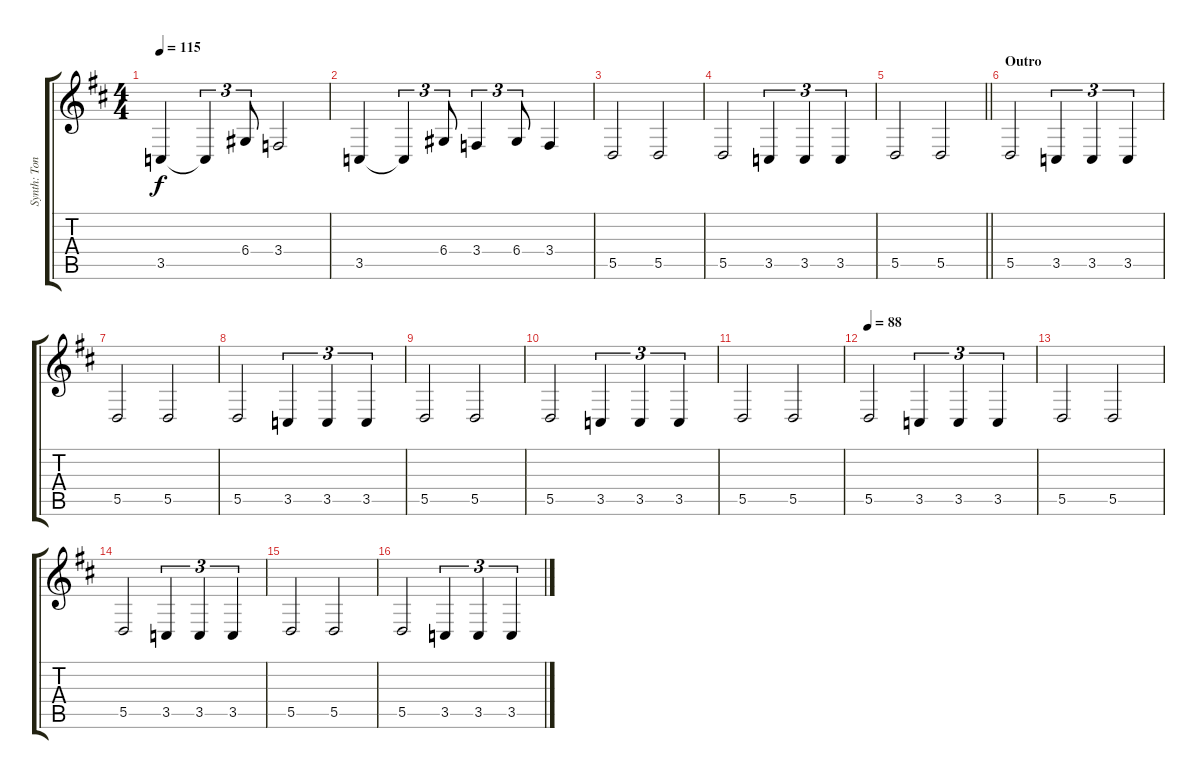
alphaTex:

\track ("Synth: Tony" "Synth: Ton") {instrument fx8scifi}
\staff {score tabs}
\tuning (E4 B3 G3 D3 A2 E2) {hide}
\ts (4 4)
\tempo 115
\clef g2
\ks d
3.5.4{dy f} 3.5{t}.4{tu (3 2)} 6.4.8{tu (3 2)} 3.4.2 |
3.5.4 3.5{t}.4{tu (3 2)} 6.4.8{tu (3 2)} 3.4.4{tu (3 2)} 6.4.8{tu (3 2)} 3.4.4 |
5.5.2 5.5.2 |
5.5.2 3.5.4{tu (3 2)} 3.5.4{tu (3 2)} 3.5.4{tu (3 2)} |
\barLineRight lightlight
5.5.2 5.5.2 |
\section ("" "Outro")
5.5.2 3.5.4{tu (3 2)} 3.5.4{tu (3 2)} 3.5.4{tu (3 2)} |
5.5.2 5.5.2 |
5.5.2 3.5.4{tu (3 2)} 3.5.4{tu (3 2)} 3.5.4{tu (3 2)} |
5.5.2 5.5.2 |
5.5.2 3.5.4{tu (3 2)} 3.5.4{tu (3 2)} 3.5.4{tu (3 2)} |
5.5.2 5.5.2 |
\tempo 88
5.5.2 3.5.4{tu (3 2)} 3.5.4{tu (3 2)} 3.5.4{tu (3 2)} |
5.5.2 5.5.2 |
5.5.2 3.5.4{tu (3 2)} 3.5.4{tu (3 2)} 3.5.4{tu (3 2)} |
5.5.2 5.5.2 |
5.5.2 3.5.4{tu (3 2)} 3.5.4{tu (3 2)} 3.5.4{tu (3 2)}
